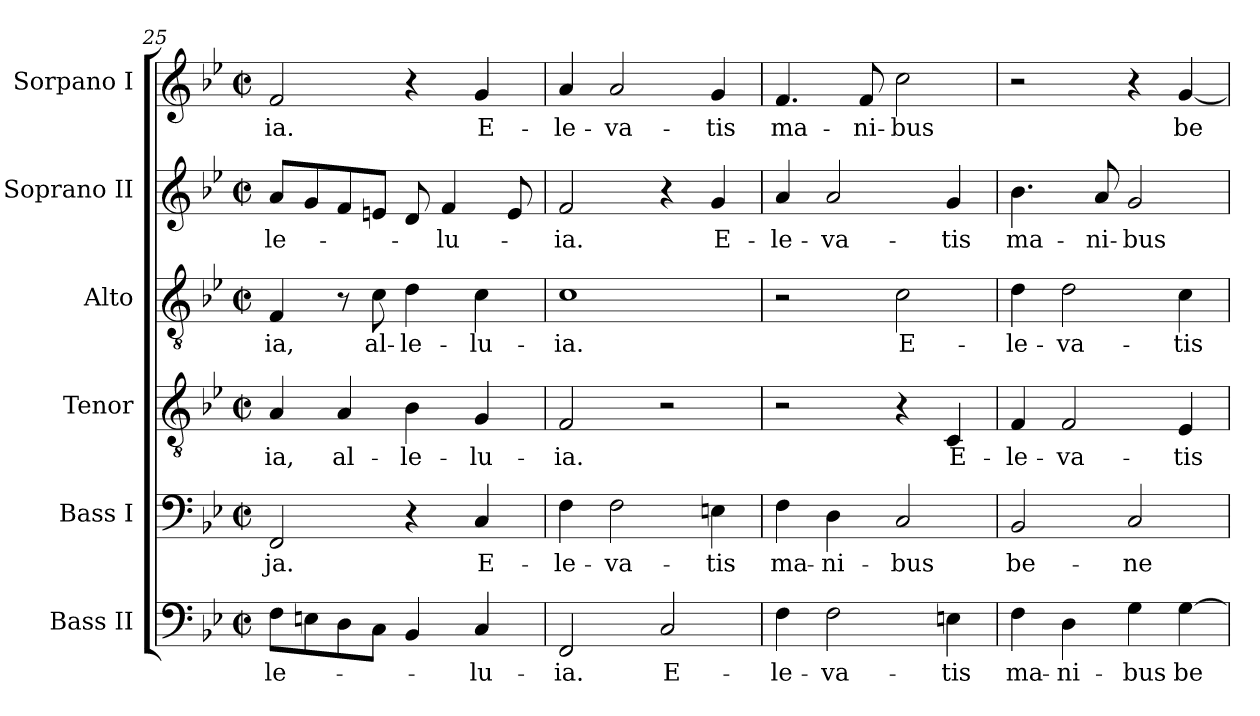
**kern	**text	**kern	**text	**kern	**text	**kern	**text	**kern	**text	**kern	**text
*part6	*part6	*part5	*part5	*part4	*part4	*part3	*part3	*part2	*part2	*part1	*part1
*staff6	*staff6	*staff5	*staff5	*staff4	*staff4	*staff3	*staff3	*staff2	*staff2	*staff1	*staff1
*I"Bass II	*	*I"Bass I	*	*I"Tenor	*	*I"Alto	*	*I"Soprano II	*	*I"Sorpano I	*
!!LO:LB:g=z
*clefF4	*	*clefF4	*	*clefGv2	*	*clefGv2	*	*clefG2	*	*clefG2	*
*	*	*	*	*ITrd7c12	*	*	*	*	*	*	*
*k[b-e-]	*	*k[b-e-]	*	*k[b-e-]	*	*k[b-e-]	*	*k[b-e-]	*	*k[b-e-]	*
*B-:	*	*B-:	*	*B-:	*	*B-:	*	*B-:	*	*B-:	*
*M2/2	*	*M2/2	*	*M2/2	*	*M2/2	*	*M2/2	*	*M2/2	*
*met(c|)	*	*met(c|)	*	*met(c|)	*	*met(c|)	*	*met(c|)	*	*met(c|)	*
=25	=25	=25	=25	=25	=25	=25	=25	=25	=25	=25	=25
!	!LO:LY:b:color=#000000	!	!	!	!	!	!	!	!	!	!
!	!	!	!LO:LY:b:color=#000000	!	!	!	!	!	!	!	!
!	!	!	!	!	!LO:LY:b:color=#000000	!	!	!	!	!	!
!	!	!	!	!	!	!	!LO:LY:b:color=#000000	!	!	!	!
!	!	!	!	!	!	!	!	!	!LO:LY:b:color=#000000	!	!
!	!	!	!	!	!	!	!	!	!	!	!LO:LY:b:color=#000000
8Fi\L	-le-	2FFi/	-ja.	4AAi/	-ia,	4Fi/	-ia,	8ai/L	-le-	2fi/	-ia.
8Eni\	.	.	.	.	.	.	.	8gi/	.	.	.
!	!	!	!	!	!LO:LY:b:color=#000000	!	!	!	!	!	!
8Di\	.	.	.	4AAi/	al-	8r	.	8fi/	.	.	.
!	!	!	!	!	!	!	!LO:LY:b:color=#000000	!	!	!	!
8Ci\J	.	.	.	.	.	8ci\	al-	8eni/J	.	.	.
!	!	!	!	!	!LO:LY:b:color=#000000	!	!	!	!	!	!
!	!	!	!	!	!	!	!LO:LY:b:color=#000000	!	!	!	!
4BB-i/	.	4r	.	4BB-i\	-le-	4di\	-le-	8di/	.	4r	.
!	!	!	!	!	!	!	!	!	!LO:LY:b:color=#000000	!	!
.	.	.	.	.	.	.	.	4fi/	-lu-	.	.
!	!LO:LY:b:color=#000000	!	!	!	!	!	!	!	!	!	!
!	!	!	!LO:LY:b:color=#000000	!	!	!	!	!	!	!	!
!	!	!	!	!	!LO:LY:b:color=#000000	!	!	!	!	!	!
!	!	!	!	!	!	!	!LO:LY:b:color=#000000	!	!	!	!
!	!	!	!	!	!	!	!	!	!	!	!LO:LY:b:color=#000000
4Ci/	-lu-	4Ci/	E-	4GGi/	-lu-	4ci\	-lu-	.	.	4gi/	E-
.	.	.	.	.	.	.	.	8ei/	.	.	.
=26	=26	=26	=26	=26	=26	=26	=26	=26	=26	=26	=26
!	!LO:LY:b:color=#000000	!	!	!	!	!	!	!	!	!	!
!	!	!	!LO:LY:b:color=#000000	!	!	!	!	!	!	!	!
!	!	!	!	!	!LO:LY:b:color=#000000	!	!	!	!	!	!
!	!	!	!	!	!	!	!LO:LY:b:color=#000000	!	!	!	!
!	!	!	!	!	!	!	!	!	!LO:LY:b:color=#000000	!	!
!	!	!	!	!	!	!	!	!	!	!	!LO:LY:b:color=#000000
2FFi/	-ia.	4Fi\	-le-	2FFi/	-ia.	1ci	-ia.	2fi/	-ia.	4ai/	-le-
!	!	!	!LO:LY:b:color=#000000	!	!	!	!	!	!	!	!
!	!	!	!	!	!	!	!	!	!	!	!LO:LY:b:color=#000000
.	.	2Fi\	-va-	.	.	.	.	.	.	2ai/	-va-
!	!LO:LY:b:color=#000000	!	!	!	!	!	!	!	!	!	!
2Ci/	E-	.	.	2r	.	.	.	4r	.	.	.
!	!	!	!LO:LY:b:color=#000000	!	!	!	!	!	!	!	!
!	!	!	!	!	!	!	!	!	!LO:LY:b:color=#000000	!	!
!	!	!	!	!	!	!	!	!	!	!	!LO:LY:b:color=#000000
.	.	4Eni\	-tis	.	.	.	.	4gi/	E-	4gi/	-tis
=27	=27	=27	=27	=27	=27	=27	=27	=27	=27	=27	=27
!	!LO:LY:b:color=#000000	!	!	!	!	!	!	!	!	!	!
!	!	!	!LO:LY:b:color=#000000	!	!	!	!	!	!	!	!
!	!	!	!	!	!	!	!	!	!LO:LY:b:color=#000000	!	!
!	!	!	!	!	!	!	!	!	!	!	!LO:LY:b:color=#000000
4Fi\	-le-	4Fi\	ma-	2r	.	2r	.	4ai/	-le-	4.fi/	ma-
!	!LO:LY:b:color=#000000	!	!	!	!	!	!	!	!	!	!
!	!	!	!LO:LY:b:color=#000000	!	!	!	!	!	!	!	!
!	!	!	!	!	!	!	!	!	!LO:LY:b:color=#000000	!	!
2Fi\	-va-	4Di\	-ni-	.	.	.	.	2ai/	-va-	.	.
!	!	!	!	!	!	!	!	!	!	!	!LO:LY:b:color=#000000
.	.	.	.	.	.	.	.	.	.	8fi/	-ni-
!	!	!	!LO:LY:b:color=#000000	!	!	!	!	!	!	!	!
!	!	!	!	!	!	!	!LO:LY:b:color=#000000	!	!	!	!
!	!	!	!	!	!	!	!	!	!	!	!LO:LY:b:color=#000000
.	.	2Ci/	-bus	4r	.	2ci\	E-	.	.	2cci\	-bus
!	!LO:LY:b:color=#000000	!	!	!	!	!	!	!	!	!	!
!	!	!	!	!	!LO:LY:b:color=#000000	!	!	!	!	!	!
!	!	!	!	!	!	!	!	!	!LO:LY:b:color=#000000	!	!
4Eni\	-tis	.	.	4CCi/	E-	.	.	4gi/	-tis	.	.
=28	=28	=28	=28	=28	=28	=28	=28	=28	=28	=28	=28
!	!LO:LY:b:color=#000000	!	!	!	!	!	!	!	!	!	!
!	!	!	!LO:LY:b:color=#000000	!	!	!	!	!	!	!	!
!	!	!	!	!	!LO:LY:b:color=#000000	!	!	!	!	!	!
!	!	!	!	!	!	!	!LO:LY:b:color=#000000	!	!	!	!
!	!	!	!	!	!	!	!	!	!LO:LY:b:color=#000000	!	!
4Fi\	ma-	2BB-i/	be-	4FFi/	-le-	4di\	-le-	4.b-i\	ma-	2r	.
!	!LO:LY:b:color=#000000	!	!	!	!	!	!	!	!	!	!
!	!	!	!	!	!LO:LY:b:color=#000000	!	!	!	!	!	!
!	!	!	!	!	!	!	!LO:LY:b:color=#000000	!	!	!	!
4Di\	-ni-	.	.	2FFi/	-va-	2di\	-va-	.	.	.	.
!	!	!	!	!	!	!	!	!	!LO:LY:b:color=#000000	!	!
.	.	.	.	.	.	.	.	8ai/	-ni-	.	.
!	!LO:LY:b:color=#000000	!	!	!	!	!	!	!	!	!	!
!	!	!	!LO:LY:b:color=#000000	!	!	!	!	!	!	!	!
!	!	!	!	!	!	!	!	!	!LO:LY:b:color=#000000	!	!
4Gi\	-bus	2Ci/	-ne-	.	.	.	.	2gi/	-bus	4r	.
!	!LO:LY:b:color=#000000	!	!	!	!	!	!	!	!	!	!
!	!	!	!	!	!LO:LY:b:color=#000000	!	!	!	!	!	!
!	!	!	!	!	!	!	!LO:LY:b:color=#000000	!	!	!	!
!	!	!	!	!	!	!	!	!	!	!	!LO:LY:b:color=#000000
[>4Gi\	be-	.	.	4EE-i/	-tis	4ci\	-tis	.	.	[<4gi/	be-
=	=	=	=	=	=	=	=	=	=	=	=
*-	*-	*-	*-	*-	*-	*-	*-	*-	*-	*-	*-
